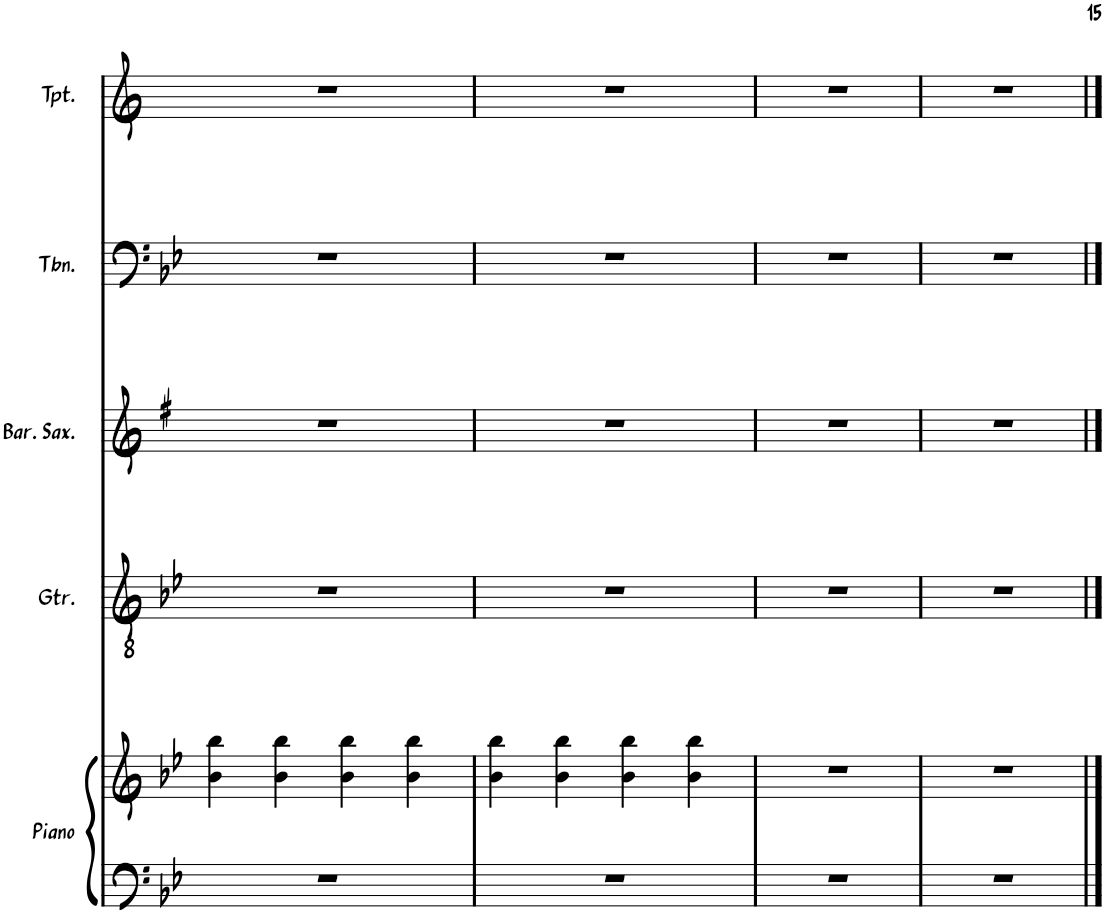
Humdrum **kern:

**kern	**kern	**kern	**kern	**kern	**kern
*part5	*part5	*part4	*part3	*part2	*part1
*staff6	*staff5	*staff4	*staff3	*staff2	*staff1
*I"Piano	*	*I"Guitar	*I"Baritone Saxophone	*I"Trombone	*I"Trumpet
*I'Piano	*	*I'Gtr.	*I'Bar. Sax.	*I'Tbn.	*I'Tpt.
!!LO:PB:g=z
*clefF4	*clefG2	*clefGv2	*clefG2	*clefF4	*clefG2
*	*	*	*Trd12c21	*	*Trd1c2
*k[b-e-]	*k[b-e-]	*k[b-e-]	*k[f#]	*k[b-e-]	*k[]
*M4/4	*M4/4	*M4/4	*M4/4	*M4/4	*M4/4
=122	=122	=122	=122	=122	=122
1r	4b-\ 4bb-\	1r	1r	1r	1r
.	4b-\ 4bb-\	.	.	.	.
.	4b-\ 4bb-\	.	.	.	.
.	4b-\ 4bb-\	.	.	.	.
=123	=123	=123	=123	=123	=123
1r	4b-\ 4bb-\	1r	1r	1r	1r
.	4b-\ 4bb-\	.	.	.	.
.	4b-\ 4bb-\	.	.	.	.
.	4b-\ 4bb-\	.	.	.	.
=124	=124	=124	=124	=124	=124
1r	1r	1r	1r	1r	1r
=125	=125	=125	=125	=125	=125
1r	1r	1r	1r	1r	1r
==	==	==	==	==	==
*-	*-	*-	*-	*-	*-
